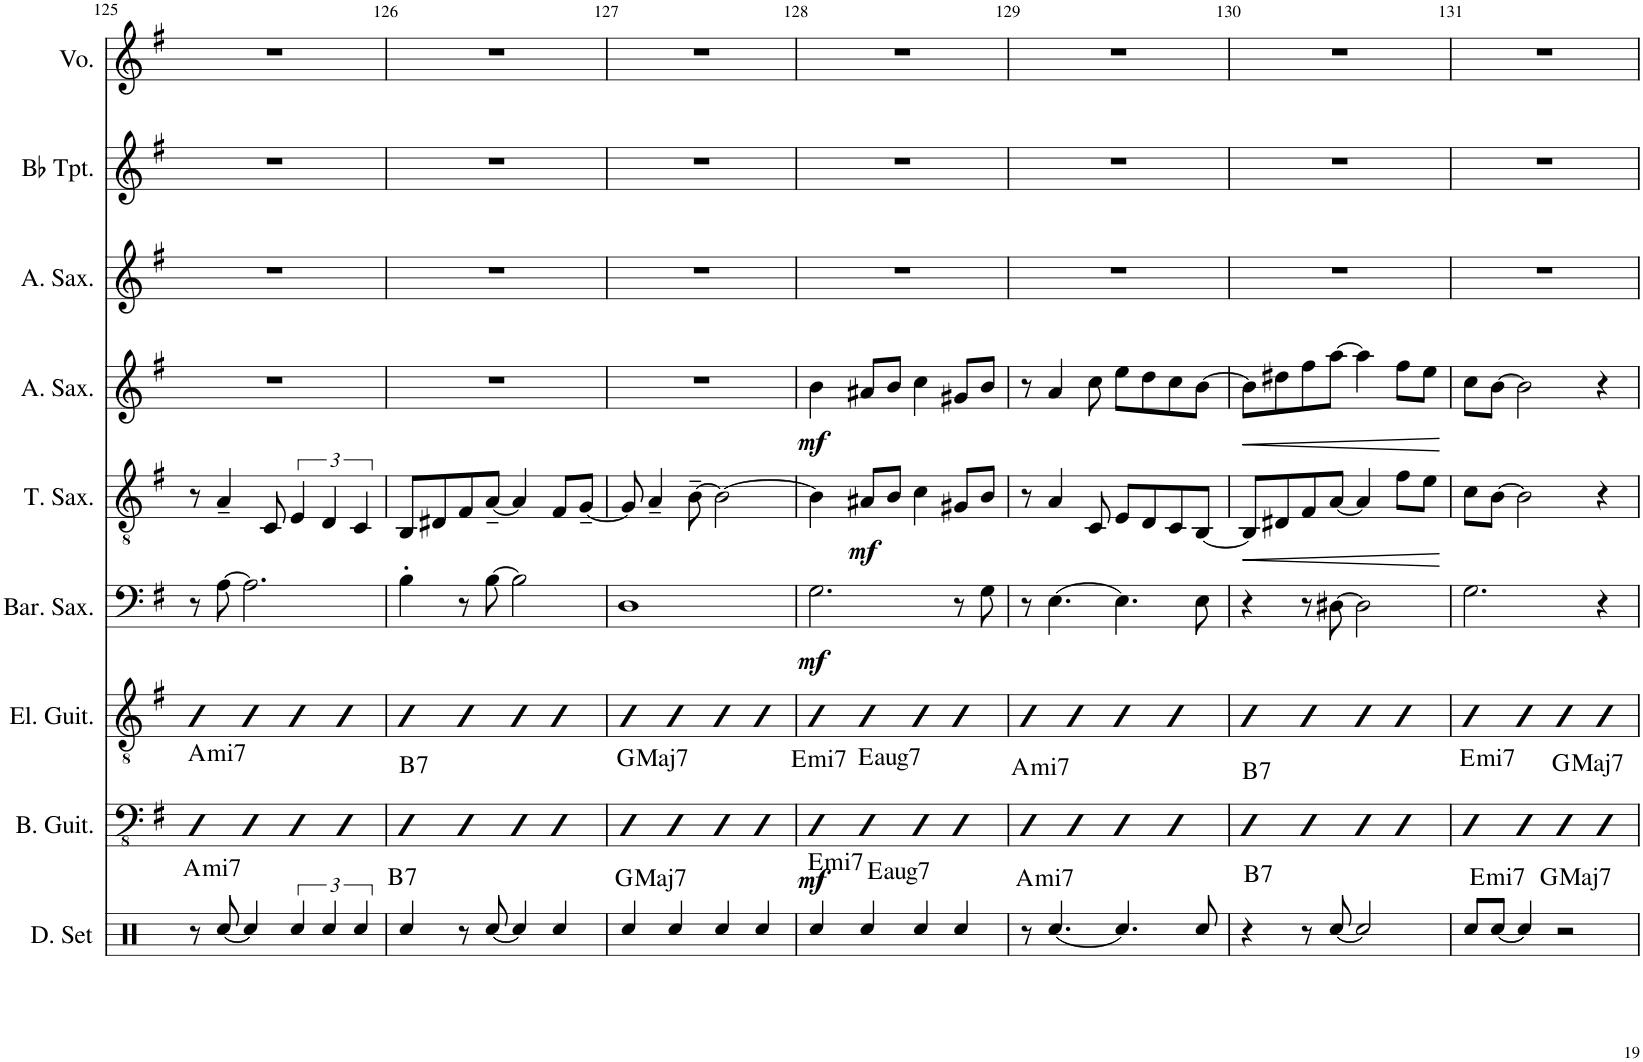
**kern	**kern	**dynam	**harte	**kern	**harte	**kern	**dynam	**kern	**dynam	**kern	**dynam	**kern	**kern	**kern
*part9	*part8	*part8	*part8	*part7	*part7	*part6	*part6	*part5	*part5	*part4	*part4	*part3	*part2	*part1
*staff9	*staff8	*staff8	*	*staff7	*	*staff6	*staff6	*staff5	*staff5	*staff4	*staff4	*staff3	*staff2	*staff1
*I"Drumset	*I"Bass Guitar	*	*	*I"Electric Guitar	*	*I"Baritone Saxophone	*	*I"Tenor Saxophone	*	*I"Alto Saxophone	*	*I"Alto Saxophone	*I"Bb Trumpet	*I"Voice
*I'D. Set	*I'B. Guit.	*	*	*I'El. Guit.	*	*I'Bar. Sax.	*	*I'T. Sax.	*	*I'A. Sax.	*	*I'A. Sax.	*I'Bb Tpt.	*I'Vo.
!!LO:PB:g=z
*clefX	*clefFv4	*	*	*clefGv2	*	*clefF4	*	*clefGv2	*	*clefG2	*	*clefG2	*clefG2	*clefG2
*	*	*	*	*	*	*ITrd12c21	*	*ITrd8c14	*	*ITrd5c9	*	*ITrd5c9	*ITrd1c2	*
*k[]	*k[f#]	*	*	*k[f#]	*	*k[f#]	*	*k[f#]	*	*k[f#]	*	*k[f#]	*k[f#]	*k[f#]
*M4/4	*M4/4	*	*	*M4/4	*	*M4/4	*	*M4/4	*	*M4/4	*	*M4/4	*M4/4	*M4/4
=125	=125	=125	=125	=125	=125	=125	=125	=125	=125	=125	=125	=125	=125	=125
!	!	!	!LO:H:kt=mi7	!	!LO:H:kt=mi7	!	!	!	!	!	!	!	!	!
8r	4DD	.	A:min7	4B	A:min7	8r	.	8r	.	1r	.	1r	1r	1r
[8Rcc/	.	.	.	.	.	[8A\	.	4A~/	.	.	.	.	.	.
4Rcc/]	4DD	.	.	4B	.	2.A\]	.	.	.	.	.	.	.	.
.	.	.	.	.	.	.	.	8C/	.	.	.	.	.	.
6Rcc/	4DD	.	.	4B	.	.	.	6E/	.	.	.	.	.	.
6Rcc/	.	.	.	.	.	.	.	6D/	.	.	.	.	.	.
.	4DD	.	.	4B	.	.	.	.	.	.	.	.	.	.
6Rcc/	.	.	.	.	.	.	.	6C/	.	.	.	.	.	.
=126	=126	=126	=126	=126	=126	=126	=126	=126	=126	=126	=126	=126	=126	=126
!	!	!	!LO:H:kt=7	!	!LO:H:kt=7	!	!	!	!	!	!	!	!	!
4Rcc/	4DDn	.	B:7	4B	B:7	4B'\	.	8BB/L	.	1r	.	1r	1r	1r
.	.	.	.	.	.	.	.	8D#X/	.	.	.	.	.	.
8r	4DD	.	.	4B	.	8r	.	8F#/	.	.	.	.	.	.
[8Rcc/	.	.	.	.	.	[8B\	.	[8A~/J	.	.	.	.	.	.
4Rcc/]	4DD	.	.	4B	.	2B\]	.	4A/]	.	.	.	.	.	.
4Rcc/	4DD	.	.	4B	.	.	.	8F#/L	.	.	.	.	.	.
.	.	.	.	.	.	.	.	[8G~/J	.	.	.	.	.	.
=127	=127	=127	=127	=127	=127	=127	=127	=127	=127	=127	=127	=127	=127	=127
!	!	!	!LO:H:kt=Maj7	!	!LO:H:kt=Maj7	!	!	!	!	!	!	!	!	!
4Rcc/	4DD	.	G:maj7	4B	G:maj7	1D	.	8G/]	.	1r	.	1r	1r	1r
.	.	.	.	.	.	.	.	4A~/	.	.	.	.	.	.
4Rcc/	4DD	.	.	4B	.	.	.	.	.	.	.	.	.	.
.	.	.	.	.	.	.	.	[8B~\	.	.	.	.	.	.
4Rcc/	4DD	.	.	4B	.	.	.	2B\_	.	.	.	.	.	.
4Rcc/	4DD	.	.	4B	.	.	.	.	.	.	.	.	.	.
=128	=128	=128	=128	=128	=128	=128	=128	=128	=128	=128	=128	=128	=128	=128
!	!	!LO:DY:b	!LO:H:kt=mi7	!	!LO:H:kt=mi7	!	!LO:DY:b	!	!	!	!LO:DY:b	!	!	!
4Rcc/	4DD	mf	E:min7	4B	E:min7	2.G\	mf	4B\]	.	4b\	mf	1r	1r	1r
!	!	!	!LO:H:kt=aug7	!	!LO:H:kt=aug7	!	!	!	!LO:DY:b	!	!	!	!	!
4Rcc/	4DD	.	E:aug(b7)	4Bn	E:aug(b7)	.	.	8A#X/L	mf	8a#X/L	.	.	.	.
.	.	.	.	.	.	.	.	8B/J	.	8b/J	.	.	.	.
4Rcc/	4DD	.	.	4B	.	.	.	4c\	.	4cc\	.	.	.	.
4Rcc/	4DD	.	.	4B	.	8r	.	8G#X/L	.	8g#X/L	.	.	.	.
.	.	.	.	.	.	8G\	.	8B/J	.	8b/J	.	.	.	.
=129	=129	=129	=129	=129	=129	=129	=129	=129	=129	=129	=129	=129	=129	=129
!	!	!	!LO:H:kt=mi7	!	!LO:H:kt=mi7	!	!	!	!	!	!	!	!	!
8r	4DD	.	A:min7	4B	A:min7	8r	.	8r	.	8r	.	1r	1r	1r
[4.Rcc/	.	.	.	.	.	[4.E\	.	4A/	.	4a/	.	.	.	.
.	4DD	.	.	4B	.	.	.	.	.	.	.	.	.	.
.	.	.	.	.	.	.	.	8C/	.	8cc\	.	.	.	.
4.Rcc/]	4DD	.	.	4B	.	4.E\]	.	8E/L	.	8ee\L	.	.	.	.
.	.	.	.	.	.	.	.	8D/	.	8dd\	.	.	.	.
.	4DD	.	.	4B	.	.	.	8C/	.	8cc\	.	.	.	.
8Rcc/	.	.	.	.	.	8E\	.	[8BB/J	.	[8b\J	.	.	.	.
=130	=130	=130	=130	=130	=130	=130	=130	=130	=130	=130	=130	=130	=130	=130
!	!	!	!LO:H:kt=7	!	!LO:H:kt=7	!	!	!	!LO:HP:b	!	!LO:HP:b	!	!	!
4r	4DDn	.	B:7	4B	B:7	4r	.	8BB/L]	<	8b\L]	<	1r	1r	1r
.	.	.	.	.	.	.	.	8D#X/	.	8dd#X\	.	.	.	.
8r	4DD	.	.	4B	.	8r	.	8F#/	.	8ff#\	.	.	.	.
[8Rcc/	.	.	.	.	.	[8D#X\	.	[8A/J	.	[8aa\J	.	.	.	.
2Rcc/]	4DD	.	.	4B	.	2D#\]	.	4A/]	.	4aa\]	.	.	.	.
.	4DD	.	.	4B	.	.	.	8f#\L	.	8ff#\L	.	.	.	.
.	.	.	.	.	.	.	.	8e\J	.	8ee\J	.	.	.	.
.	.	.	.	.	.	.	.	.	[	.	[	.	.	.
=131	=131	=131	=131	=131	=131	=131	=131	=131	=131	=131	=131	=131	=131	=131
!	!	!	!LO:H:kt=mi7	!	!LO:H:kt=mi7	!	!	!	!	!	!	!	!	!
8Rcc/L	4DD	.	E:min7	4B	E:min7	2.G\	.	8c\L	.	8cc\L	.	1r	1r	1r
[8Rcc/J	.	.	.	.	.	.	.	[8B\J	.	[8b\J	.	.	.	.
!	!	!	!LO:H:kt=Maj7	!	!	!	!	!	!	!	!	!	!	!
4Rcc/]	4DD	.	G:maj7	4B	.	.	.	2B\]	.	2b\]	.	.	.	.
!	!	!	!	!	!LO:H:kt=Maj7	!	!	!	!	!	!	!	!	!
2r	4DD	.	.	4B	G:maj7	.	.	.	.	.	.	.	.	.
.	4DD	.	.	4B	.	4r	.	4r	.	4r	.	.	.	.
=	=	=	=	=	=	=	=	=	=	=	=	=	=	=
*-	*-	*-	*-	*-	*-	*-	*-	*-	*-	*-	*-	*-	*-	*-
